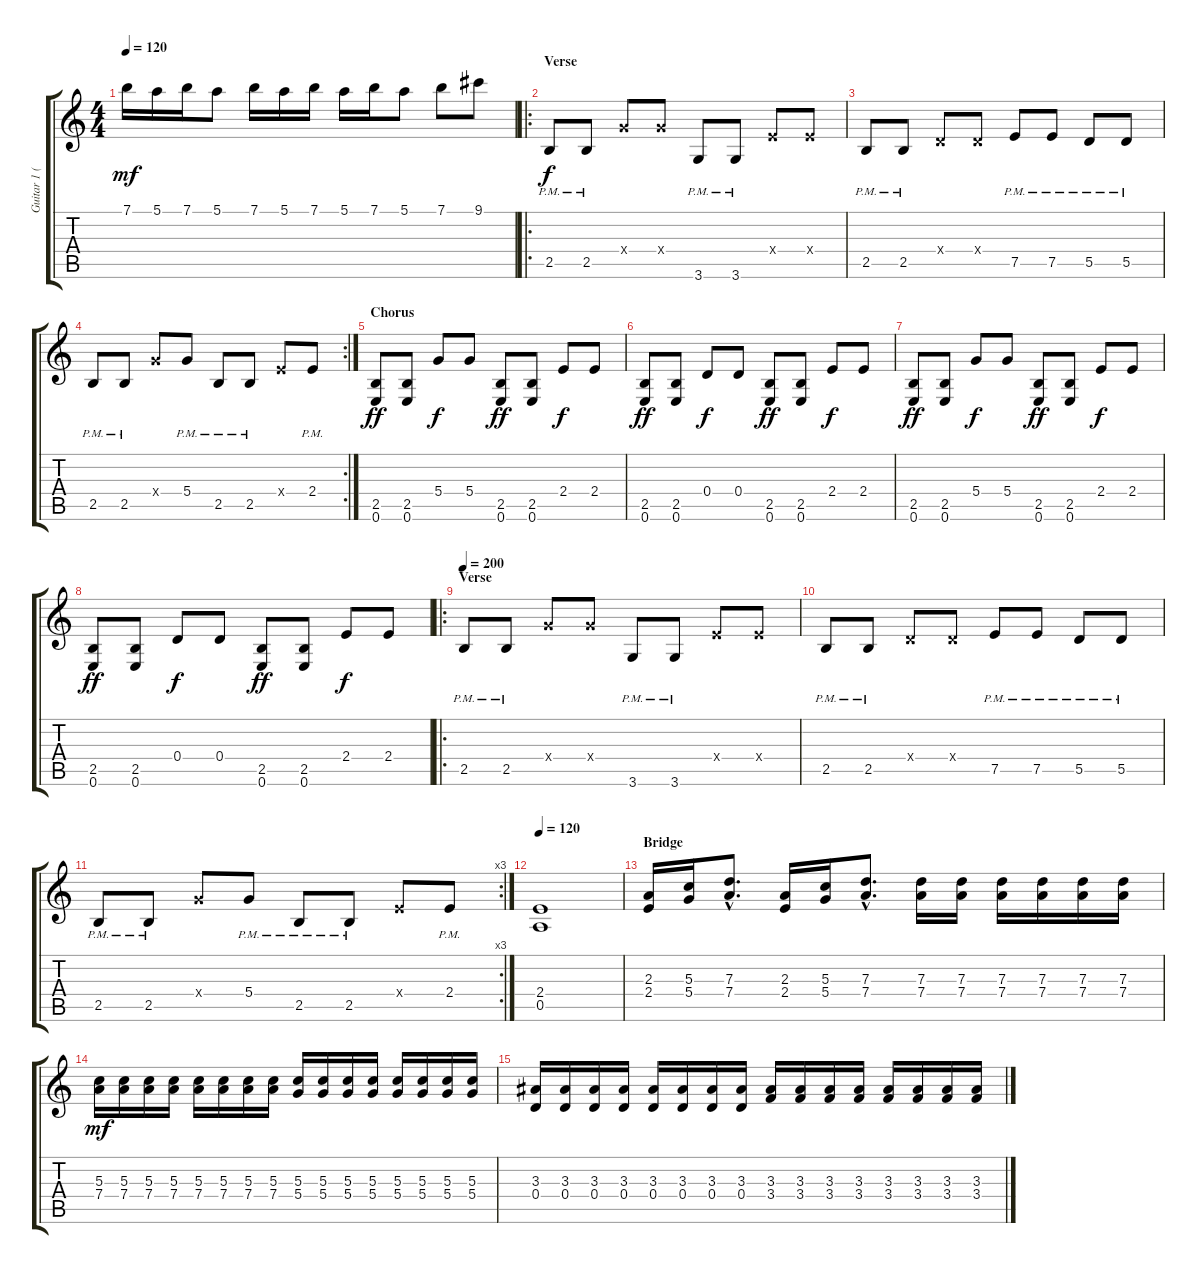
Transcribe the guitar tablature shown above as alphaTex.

\track ("Guitar 1 (electric)" "Guitar 1 (") {instrument overdrivenguitar}
\staff {score tabs}
\tuning (E4 B3 G3 D3 A2 E2) {hide}
\ts (4 4)
\tempo 120
\clef g2
\ks c
7.1.16{dy mf instrument guitarharmonics} 5.1.16 7.1.16 5.1.8 7.1.16 5.1.16 7.1.16 5.1.16 7.1.16 5.1.8 7.1.8 9.1.8 |
\ro
\section ("" "Verse")
2.5{pm}.8{dy f volume 15 instrument electricguitarclean} 2.5{pm}.8 5.4{x}.8 5.4{x}.8 3.6{pm}.8 3.6{pm}.8 2.4{x}.8 2.4{x}.8 |
2.5{pm}.8 2.5{pm}.8 0.4{x}.8 0.4{x}.8 7.5{pm}.8 7.5{pm}.8 5.5{pm}.8 5.5{pm}.8 |
\rc 2
2.5{pm}.8 2.5{pm}.8 5.4{x}.8 5.4{pm}.8 2.5{pm}.8 2.5{pm}.8 2.4{x}.8 2.4{pm}.8 |
\section ("" "Chorus")
(2.5 0.6).8{dy ff volume 14 instrument overdrivenguitar} (2.5 0.6).8 5.4.8{dy f} 5.4.8 (2.5 0.6).8{dy ff} (2.5 0.6).8 2.4.8{dy f} 2.4.8 |
(2.5 0.6).8{dy ff} (2.5 0.6).8 0.4.8{dy f} 0.4.8 (2.5 0.6).8{dy ff} (2.5 0.6).8 2.4.8{dy f} 2.4.8 |
(2.5 0.6).8{dy ff} (2.5 0.6).8 5.4.8{dy f} 5.4.8 (2.5 0.6).8{dy ff} (2.5 0.6).8 2.4.8{dy f} 2.4.8 |
(2.5 0.6).8{dy ff} (2.5 0.6).8 0.4.8{dy f} 0.4.8 (2.5 0.6).8{dy ff} (2.5 0.6).8 2.4.8{dy f} 2.4.8 |
\ro
\section ("" "Verse")
\tempo 200
2.5{pm}.8{volume 15 instrument electricguitarclean} 2.5{pm}.8 5.4{x}.8 5.4{x}.8 3.6{pm}.8 3.6{pm}.8 2.4{x}.8 2.4{x}.8 |
2.5{pm}.8 2.5{pm}.8 0.4{x}.8 0.4{x}.8 7.5{pm}.8 7.5{pm}.8 5.5{pm}.8 5.5{pm}.8 |
\rc 3
2.5{pm}.8 2.5{pm}.8 5.4{x}.8 5.4{pm}.8 2.5{pm}.8 2.5{pm}.8 2.4{x}.8 2.4{pm}.8 |
\tempo 120
(2.4 0.5).1{instrument overdrivenguitar} |
\section ("" "Bridge")
(2.3 2.4).16 (5.3 5.4).16 (7.3{hac} 7.4{hac}).8{d} (2.3 2.4).16 (5.3 5.4).16 (7.3{hac} 7.4{hac}).8{d} (7.3 7.4).16 (7.3 7.4).16 (7.3 7.4).16 (7.3 7.4).16 (7.3 7.4).16 (7.3 7.4).16 |
(5.3 7.4).16{dy mf} (5.3 7.4).16 (5.3 7.4).16 (5.3 7.4).16 (5.3 7.4).16 (5.3 7.4).16 (5.3 7.4).16 (5.3 7.4).16 (5.3 5.4).16 (5.3 5.4).16 (5.3 5.4).16 (5.3 5.4).16 (5.3 5.4).16 (5.3 5.4).16 (5.3 5.4).16 (5.3 5.4).16 |
(3.3 0.4).16 (3.3 0.4).16 (3.3 0.4).16 (3.3 0.4).16 (3.3 0.4).16 (3.3 0.4).16 (3.3 0.4).16 (3.3 0.4).16 (3.3 3.4).16 (3.3 3.4).16 (3.3 3.4).16 (3.3 3.4).16 (3.3 3.4).16 (3.3 3.4).16 (3.3 3.4).16 (3.3 3.4).16
